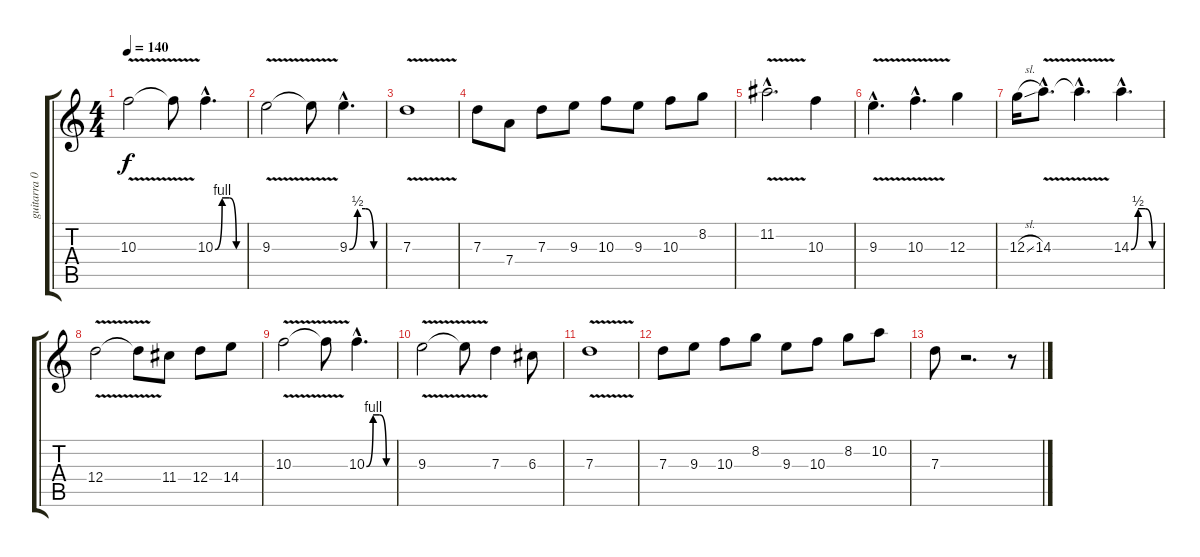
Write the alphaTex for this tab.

\track ("guitarra 01" "guitarra 0") {instrument distortionguitar}
\staff {score tabs}
\tuning (E4 B3 G3 D3 A2 D2) {hide}
\ts (4 4)
\tempo 140
\clef g2
\ks c
10.3{v}.2{dy f} 10.3{t}.8 10.3{be (custom 0 0 15 4 30 4 45 0 60 0) hac}.4{d} |
9.3{v}.2 9.3{t}.8 9.3{be (custom 0 0 15 2 30 2 45 0 60 0) hac}.4{d} |
7.3{v}.1 |
7.3.8 7.4.8 7.3.8 9.3.8 10.3.8 9.3.8 10.3.8 8.2.8 |
11.2{v hac}.2{d} 10.3.4 |
9.3{v hac}.4{d} 10.3{v hac}.4{d} 12.3.4 |
12.3{sl}.16 14.3{v hac}.8{d} 14.3{hac t}.4{d} 14.3{be (custom 0 0 15 2 30 2 45 0 60 0) hac}.4{d} |
12.4{v}.2 12.4{t}.8 11.4.8 12.4.8 14.4.8 |
10.3{v}.2 10.3{t}.8 10.3{be (custom 0 0 15 4 30 4 45 0 60 0) hac}.4{d} |
9.3{v}.2 9.3{t}.8 7.3.4 6.3.8 |
7.3{v}.1 |
7.3.8 9.3.8 10.3.8 8.2.8 9.3.8 10.3.8 8.2.8 10.2.8 |
7.3.8 r.2{d} r.8
